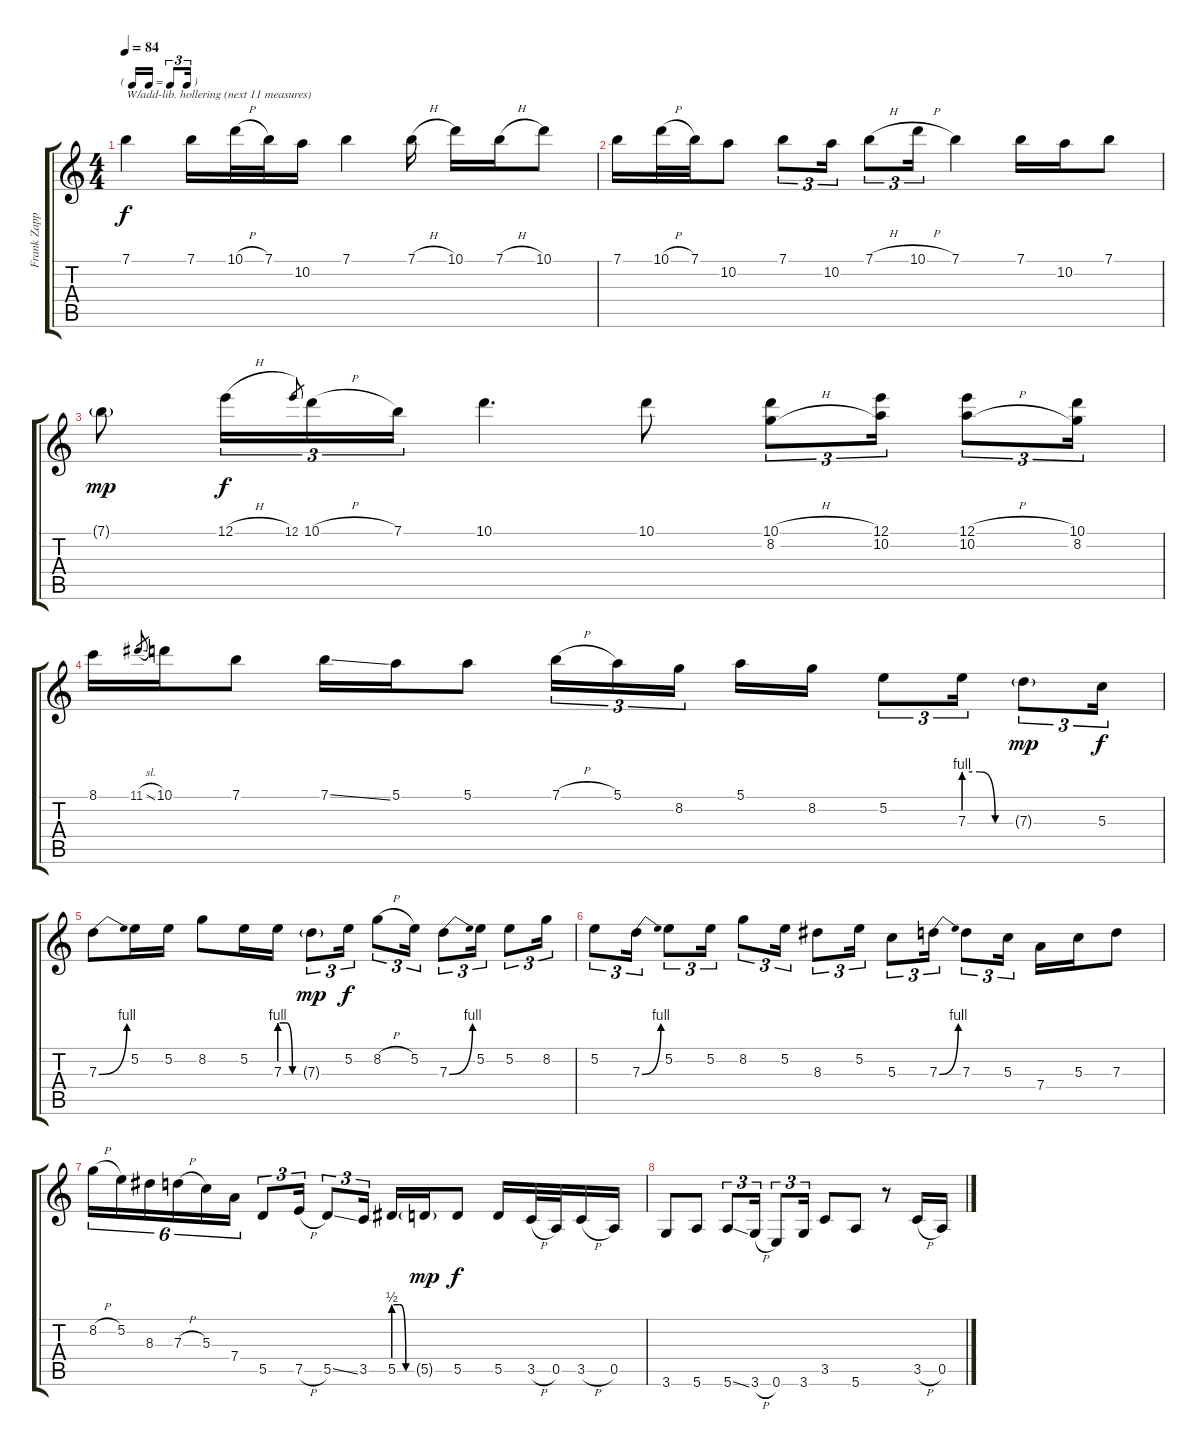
\track ("Frank Zappa - Guitar" "Frank Zapp") {instrument distortionguitar}
\staff {score tabs}
\tuning (E4 B3 G3 D3 A2 E2) {hide}
\ts (4 4)
\tf triplet16th
\tempo 84
\clef g2
\ks c
7.1.4{txt "W/add-lib. hollering (next 11 measures)" dy f} 7.1.16 10.1{h}.32 7.1.32 10.2.16 7.1.4 7.1{h}.16 10.1.16 7.1{h}.16 10.1.8 |
7.1.16 10.1{h}.32 7.1.32 10.2.8 7.1.8{tu (3 2)} 10.2.16{tu (3 2)} 7.1{h}.8{tu (3 2)} 10.1{h}.16{tu (3 2)} 7.1.4 7.1.16 10.2.16 7.1.8 |
7.1{g}.8{dy mp} 12.1{h}.16{tu (3 2) dy f} 12.1.8{gr} 10.1{h}.16{tu (3 2)} 7.1.16{tu (3 2)} 10.1.4{d} 10.1.8 (10.1{h} 8.2{h}).8{tu (3 2)} (12.1 10.2).16{tu (3 2)} (12.1{h} 10.2{h}).8{tu (3 2)} (10.1 8.2).16{tu (3 2)} |
8.1.16 11.1{sl}.8{gr} 10.1.16 7.1.8 7.1{ss}.16 5.1.16 5.1.8 7.1{h}.16{tu (3 2)} 5.1.16{tu (3 2)} 8.2.16{tu (3 2) beam splitsecondary} 5.1.16 8.2.16 5.2.8{tu (3 2)} 7.3{be (custom 0 4 20 4 40 0 60 0)}.16{tu (3 2)} 7.3{g}.8{tu (3 2) dy mp} 5.3.16{tu (3 2) dy f} |
7.3{be (bend 0 0 60 4)}.8 5.2.16 5.2.16 8.2.8 5.2.16 7.3{be (custom 0 4 20 4 40 0 60 0)}.16 7.3{g}.8{tu (3 2) dy mp} 5.2.16{tu (3 2) dy f} 8.2{h}.8{tu (3 2)} 5.2.16{tu (3 2)} 7.3{be (bend 0 0 60 4)}.8{tu (3 2)} 5.2.16{tu (3 2)} 5.2.8{tu (3 2)} 8.2.16{tu (3 2)} |
5.2.8{tu (3 2)} 7.3{be (bend 0 0 60 4)}.16{tu (3 2)} 5.2.8{tu (3 2)} 5.2.16{tu (3 2)} 8.2.8{tu (3 2)} 5.2.16{tu (3 2)} 8.3.8{tu (3 2)} 5.2.16{tu (3 2)} 5.3.8{tu (3 2)} 7.3{be (bend 0 0 60 4)}.16{tu (3 2)} 7.3.8{tu (3 2)} 5.3.16{tu (3 2)} 7.4.16 5.3.16 7.3.8 |
8.2{h}.16{tu (6 4)} 5.2.16{tu (6 4)} 8.3.16{tu (6 4)} 7.3{h}.16{tu (6 4)} 5.3.16{tu (6 4)} 7.4.16{tu (6 4)} 5.5.8{tu (3 2)} 7.5{h}.16{tu (3 2)} 5.5{ss}.8{tu (3 2)} 3.5.16{tu (3 2)} 5.5{be (custom 0 2 20 2 40 0 60 0)}.16 5.5{g}.16{dy mp} 5.5.8{dy f} 5.5.16 3.5{h}.32 0.5.32 3.5{h}.16 0.5.16 |
3.6.8 5.6.8 5.6{ss}.8{tu (3 2)} 3.6{h}.16{tu (3 2)} 0.6.8{tu (3 2)} 3.6.16{tu (3 2)} 3.5.8 5.6.8 r.8 3.5{h}.16 0.5.16
